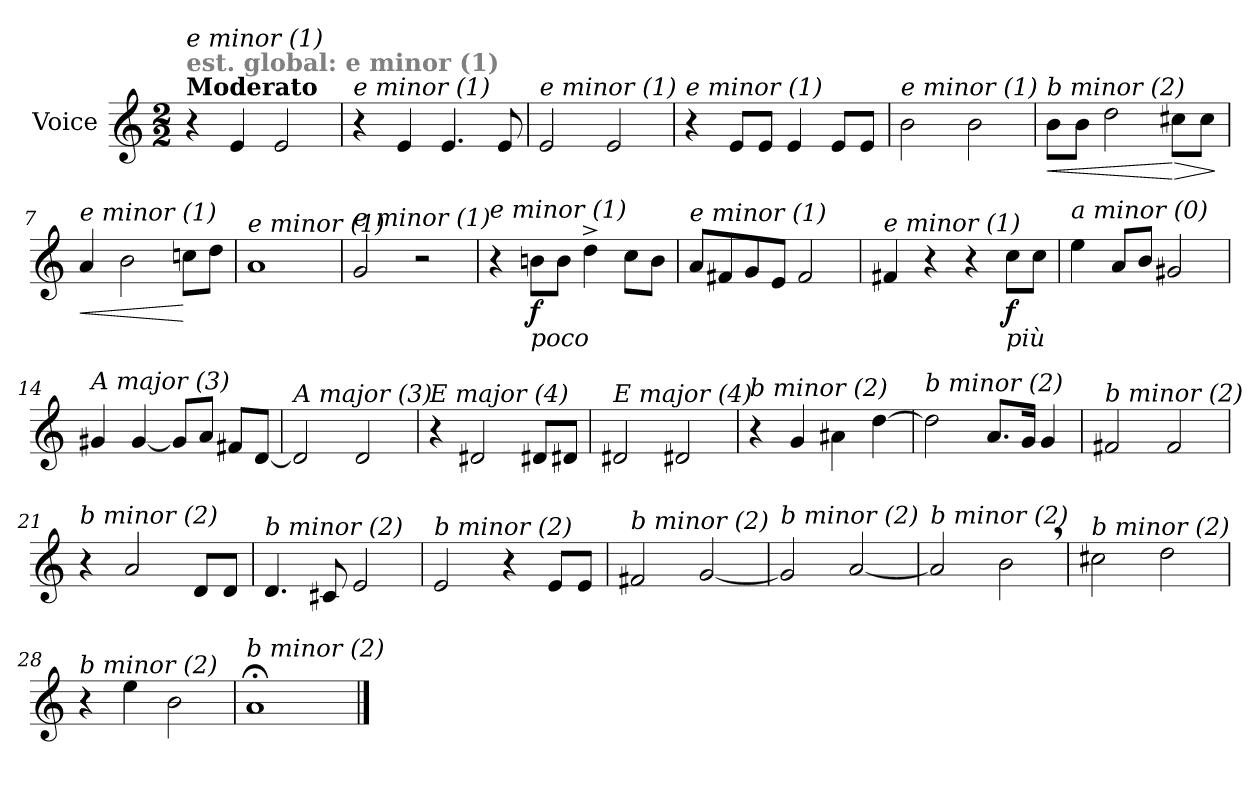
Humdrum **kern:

**kern	**dynam
*part1	*part1
*staff1	*staff1
*I"Voice	*
*I'V	*
*clefG2	*
*k[]	*
*M2/2	*
=1	=1
!LO:TX:a:B:t=Moderato	!
!LO:TX:a:B:color=#808080:t=est. global&colon; e minor (1)	!
!LO:TX:i:t=e minor (1)	!
4r	.
4e/	.
2e/	.
=2	=2
!LO:TX:i:t=e minor (1)	!
4r	.
4e/	.
4.e/	.
8e/	.
=3	=3
!LO:TX:i:t=e minor (1)	!
2e/	.
2e/	.
=4	=4
!LO:TX:i:t=e minor (1)	!
4r	.
8e/L	.
8e/J	.
4e/	.
8e/L	.
8e/J	.
=5	=5
!LO:TX:i:t=e minor (1)	!
2b\	.
2b\	.
=6	=6
!LO:TX:i:t=b minor (2)	!
!	!LO:HP:b
8b\L	<
8b\J	.
2dd\	.
!	!LO:HP:n=1:b
8cc#X\L	[ >
8cc#\J	.
.	]
!!LO:LB:g=z
=7	=7
!LO:TX:i:t=e minor (1)	!
!	!LO:HP:b
4a/	<
2b\	.
8ccn\L	[
8dd\J	.
=8	=8
!LO:TX:i:t=e minor (1)	!
1a	.
=9	=9
!LO:TX:i:t=e minor (1)	!
2g/	.
2r	.
=10	=10
!LO:TX:i:t=e minor (1)	!
4r	.
!LO:TX:b:i:t=poco	!
!	!LO:DY:b
8bn\L	f
8b\J	.
4dd^\	.
8cc\L	.
8b\J	.
=11	=11
!LO:TX:i:t=e minor (1)	!
8a/L	.
8f#X/	.
8g/	.
8e/J	.
2f#/	.
!!LO:LB:g=z
=12	=12
!LO:TX:i:t=e minor (1)	!
4f#X/	.
4r	.
4r	.
!LO:TX:b:i:t=più	!
!	!LO:DY:b
8cc\L	f
8cc\J	.
=13	=13
!LO:TX:i:t=a minor (0)	!
4ee\	.
8a/L	.
8b/J	.
2g#X/	.
=14	=14
!LO:TX:i:t=A major (3)	!
4g#X/	.
[4g#/	.
8g#/L]	.
8a/J	.
8f#X/L	.
[8d/J	.
=15	=15
!LO:TX:i:t=A major (3)	!
2d/]	.
2d/	.
=16	=16
!LO:TX:i:t=E major (4)	!
4r	.
2d#Xi/	.
8d#Xi/L	.
8d#Xi/J	.
!!LO:LB:g=z
=17	=17
!LO:TX:i:t=E major (4)	!
2d#Xi/	.
2d#Xi/	.
=18	=18
!LO:TX:i:t=b minor (2)	!
4r	.
4g/	.
4a#Xi\	.
[4dd\	.
=19	=19
!LO:TX:i:t=b minor (2)	!
2dd\]	.
8.a/L	.
16g/Jk	.
4g/	.
=20	=20
!LO:TX:i:t=b minor (2)	!
2f#X/	.
2f#/	.
=21	=21
!LO:TX:i:t=b minor (2)	!
4r	.
2a/	.
8d/L	.
8d/J	.
=22	=22
!LO:TX:i:t=b minor (2)	!
4.d/	.
8c#X/	.
2e/	.
!!LO:LB:g=z
=23	=23
!LO:TX:i:t=b minor (2)	!
2e/	.
4r	.
8e/L	.
8e/J	.
=24	=24
!LO:TX:i:t=b minor (2)	!
2f#X/	.
[2g/	.
=25	=25
!LO:TX:i:t=b minor (2)	!
2g/]	.
[2a/	.
=26	=26
!LO:TX:i:t=b minor (2)	!
2a/]	.
2b,\	.
=27	=27
!LO:TX:i:t=b minor (2)	!
2cc#X\	.
2dd\	.
=28	=28
!LO:TX:i:t=b minor (2)	!
4r	.
4ee\	.
2b\	.
=29	=29
!LO:TX:i:t=b minor (2)	!
1a;<	.
==	==
*-	*-
